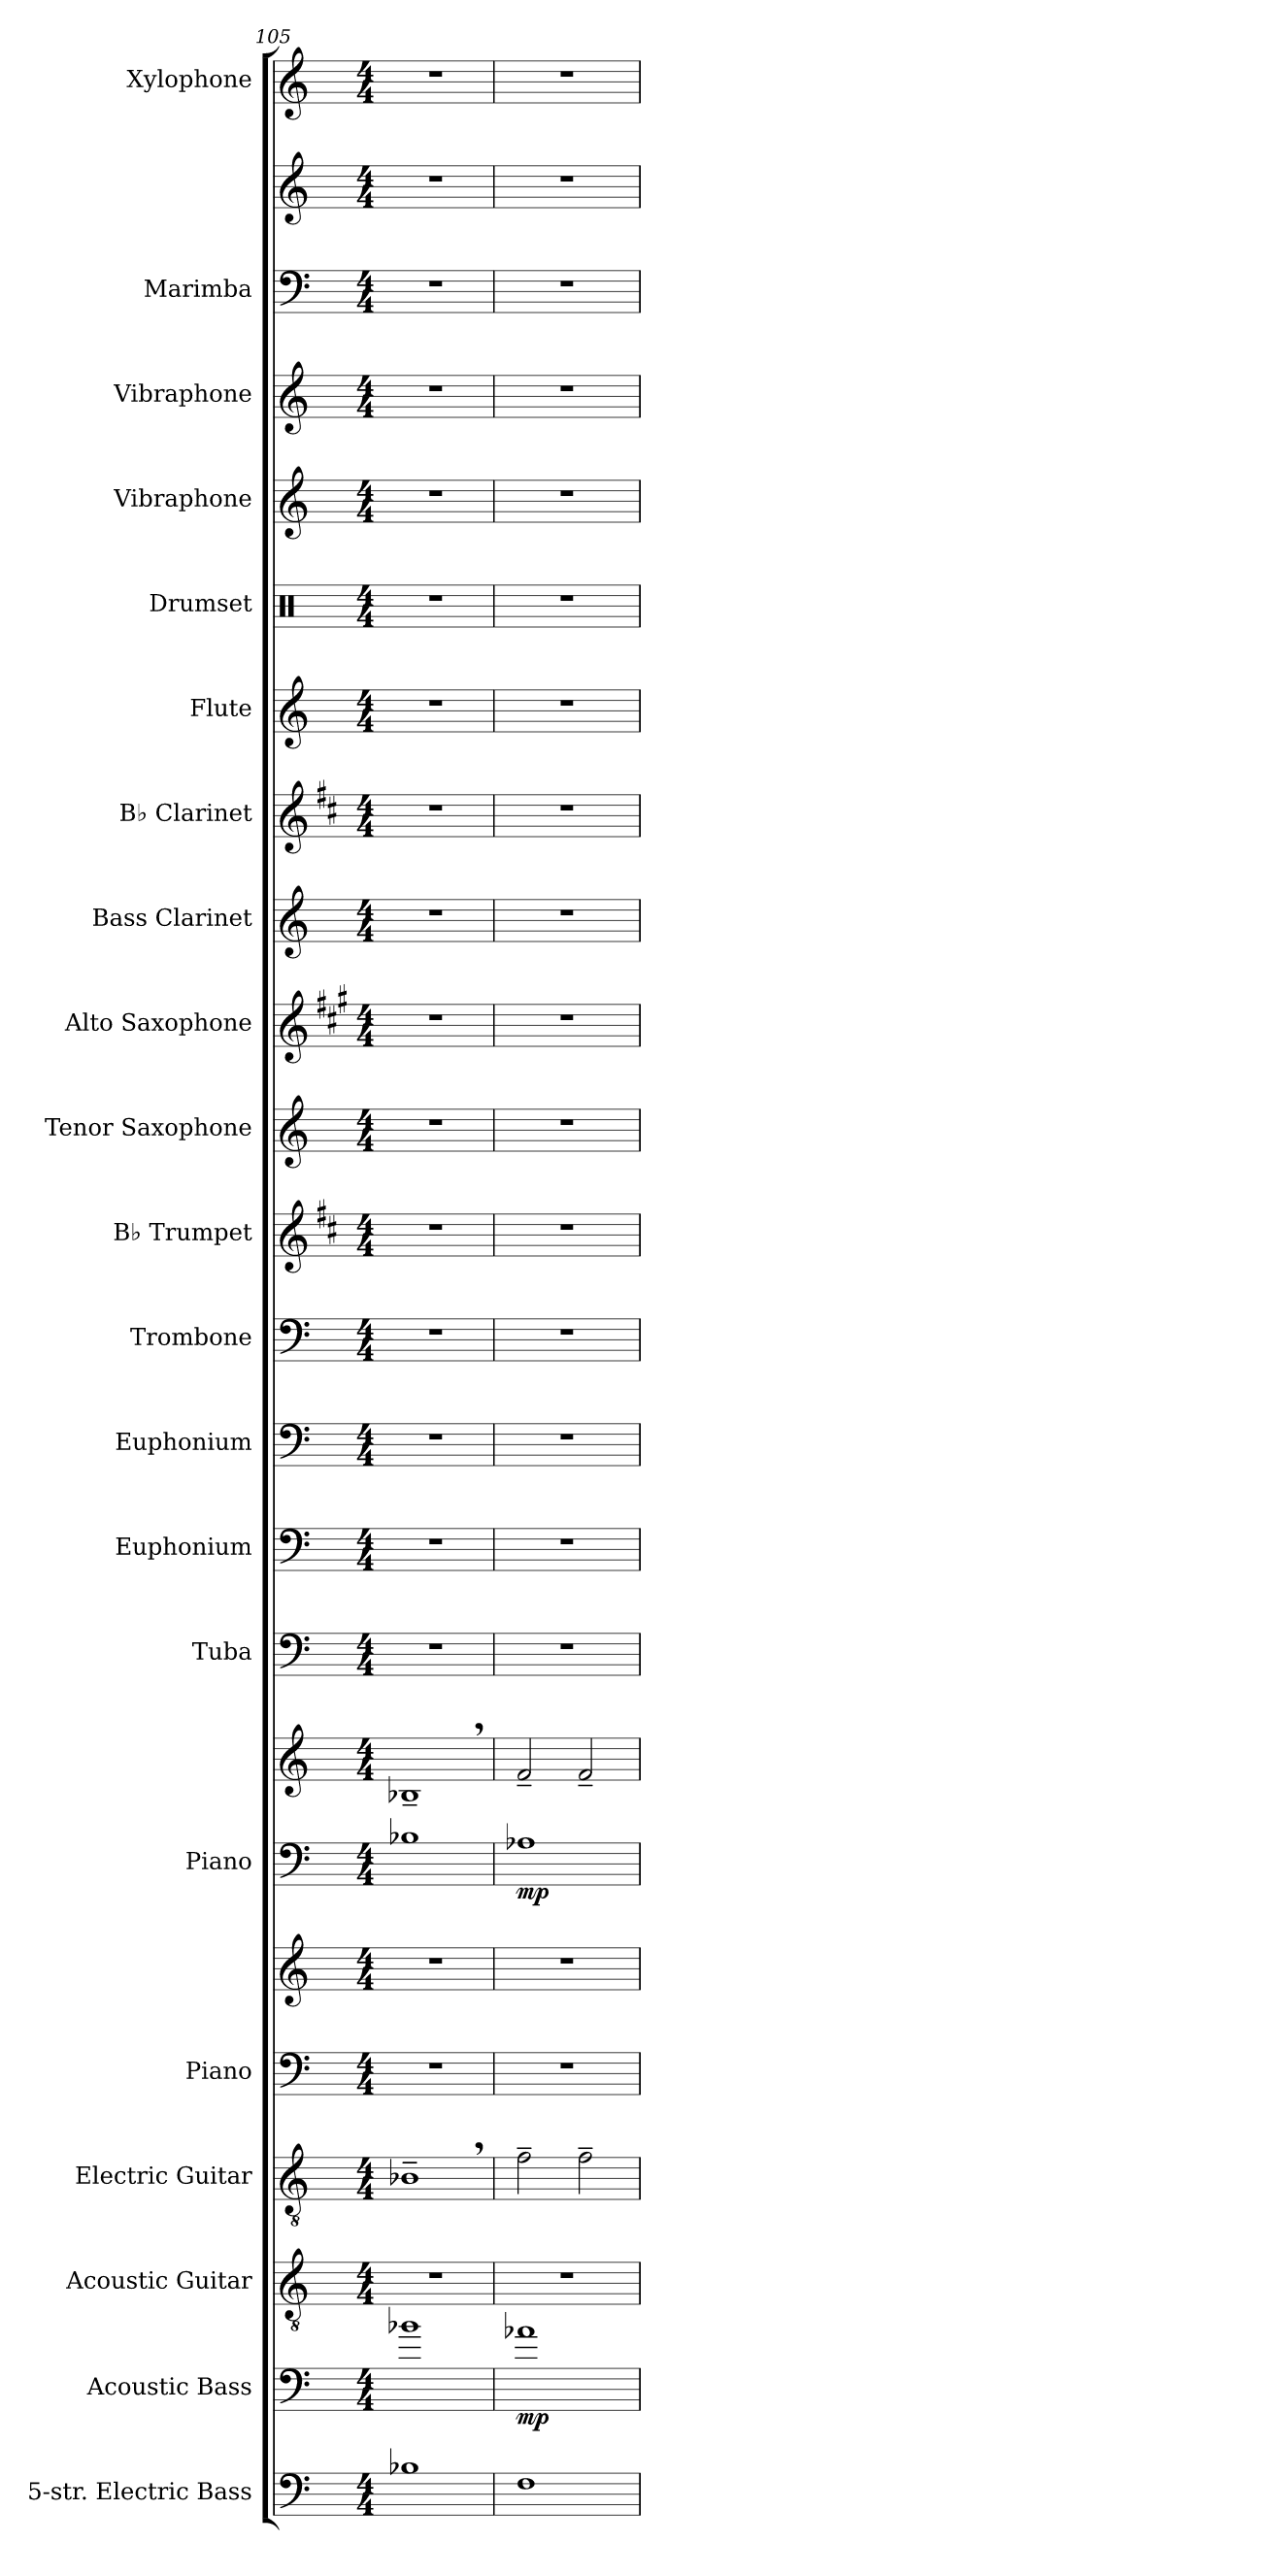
**kern	**kern	**dynam	**kern	**kern	**kern	**kern	**kern	**kern	**dynam	**kern	**kern	**kern	**kern	**kern	**kern	**kern	**kern	**kern	**kern	**kern	**kern	**kern	**kern	**kern	**kern
*part21	*part20	*part20	*part19	*part18	*part17	*part17	*part16	*part16	*part16	*part15	*part14	*part13	*part12	*part11	*part10	*part9	*part8	*part7	*part6	*part5	*part4	*part3	*part2	*part2	*part1
*staff24	*staff23	*staff23	*staff22	*staff21	*staff20	*staff19	*staff18	*staff17	*staff17/18	*staff16	*staff15	*staff14	*staff13	*staff12	*staff11	*staff10	*staff9	*staff8	*staff7	*staff6	*staff5	*staff4	*staff3	*staff2	*staff1
*I"5-str. Electric Bass	*I"Acoustic Bass	*	*I"Acoustic Guitar	*I"Electric Guitar	*I"Piano	*	*I"Piano	*	*	*I"Tuba	*I"Euphonium	*I"Euphonium	*I"Trombone	*I"B♭ Trumpet	*I"Tenor Saxophone	*I"Alto Saxophone	*I"Bass Clarinet	*I"B♭ Clarinet	*I"Flute	*I"Drumset	*I"Vibraphone	*I"Vibraphone	*I"Marimba	*	*I"Xylophone
*I'El. B.	*I'Bass	*	*I'Guit.	*I'El. Guit.	*I'Pno.	*	*I'Pno.	*	*	*I'Tba.	*I'Euph.	*I'Euph.	*I'Tbn.	*I'B♭ Tpt.	*I'T. Sax.	*I'A. Sax.	*I'B. Cl.	*I'B♭ Cl.	*I'Fl.	*I'Drs.	*I'Vib.	*I'Vib.	*I'Mrm.	*	*I'Xyl.
*clefF4	*clefF4	*	*clefGv2	*clefGv2	*clefF4	*clefG2	*clefF4	*clefG2	*	*clefF4	*clefF4	*clefF4	*clefF4	*clefG2	*clefG2	*clefG2	*clefG2	*clefG2	*clefG2	*clefX	*clefG2	*clefG2	*clefF4	*clefG2	*clefG2
*ITrd7c12	*ITrd7c12	*	*	*	*	*	*	*	*	*	*	*	*	*ITrd1c2	*ITrd8c14	*ITrd5c9	*ITrd8c14	*ITrd1c2	*	*	*	*	*	*	*ITrd-7c-12
*k[]	*k[]	*	*k[]	*k[]	*k[]	*k[]	*k[]	*k[]	*	*k[]	*k[]	*k[]	*k[]	*k[]	*k[]	*k[]	*k[]	*k[]	*k[]	*k[]	*k[]	*k[]	*k[]	*k[]	*k[]
*M4/4	*M4/4	*	*M4/4	*M4/4	*M4/4	*M4/4	*M4/4	*M4/4	*	*M4/4	*M4/4	*M4/4	*M4/4	*M4/4	*M4/4	*M4/4	*M4/4	*M4/4	*M4/4	*M4/4	*M4/4	*M4/4	*M4/4	*M4/4	*M4/4
=105	=105	=105	=105	=105	=105	=105	=105	=105	=105	=105	=105	=105	=105	=105	=105	=105	=105	=105	=105	=105	=105	=105	=105	=105	=105
1BB-X	1B-X	.	1r	1B-X~,	1r	1r	1B-X	1B-X~,	.	1r	1r	1r	1r	1r	1r	1r	1r	1r	1r	1r	1r	1r	1r	1r	1r
!!LO:PB:g=z
=106	=106	=106	=106	=106	=106	=106	=106	=106	=106	=106	=106	=106	=106	=106	=106	=106	=106	=106	=106	=106	=106	=106	=106	=106	=106
!	!	!LO:DY:b	!	!	!	!	!	!	!LO:DY:b=2	!	!	!	!	!	!	!	!	!	!	!	!	!	!	!	!
1FF	1A-X	mp	1r	2f~\	1r	1r	1A-X	2f~/	mp	1r	1r	1r	1r	1r	1r	1r	1r	1r	1r	1r	1r	1r	1r	1r	1r
.	.	.	.	2f~\	.	.	.	2f~/	.	.	.	.	.	.	.	.	.	.	.	.	.	.	.	.	.
=	=	=	=	=	=	=	=	=	=	=	=	=	=	=	=	=	=	=	=	=	=	=	=	=	=
*-	*-	*-	*-	*-	*-	*-	*-	*-	*-	*-	*-	*-	*-	*-	*-	*-	*-	*-	*-	*-	*-	*-	*-	*-	*-
